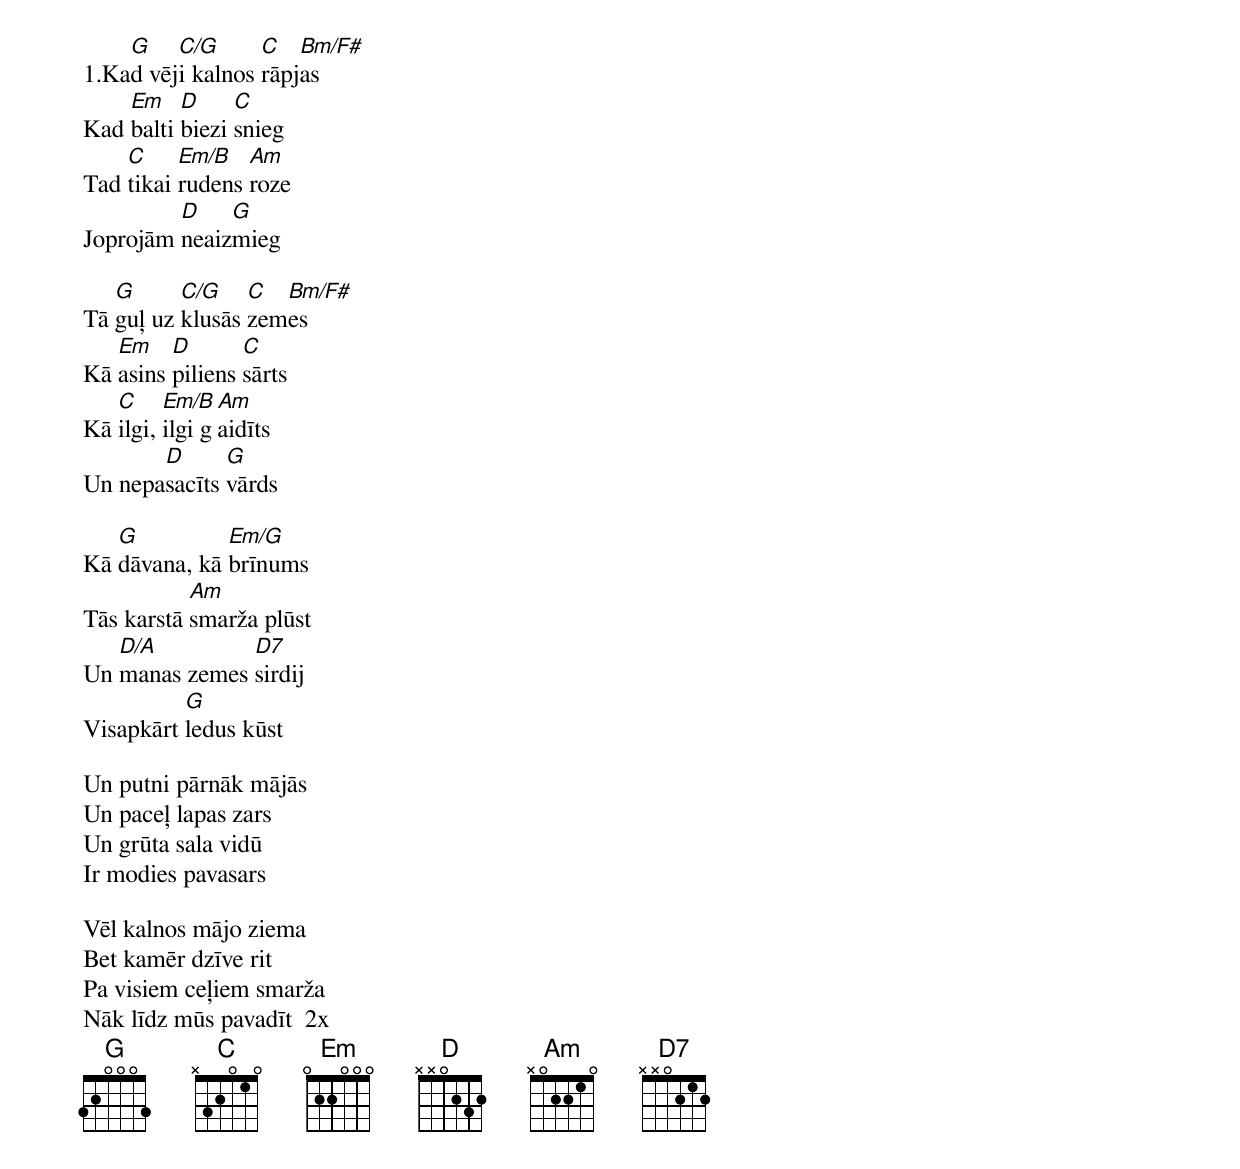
    G    C/G      C   Bm/F#
1.Kad vēji kalnos rāpjas
    Em    D     C
Kad balti biezi snieg
    C     Em/B   Am
Tad tikai rudens roze
         D    G
Joprojām neaizmieg

   G      C/G    C  Bm/F#
Tā guļ uz klusās zemes
   Em    D       C
Kā asins piliens sārts
   C     Em/B  Am
Kā ilgi, ilgi gaidīts
       D      G
Un nepasacīts vārds

   G          Em/G
Kā dāvana, kā brīnums
           Am
Tās karstā smarža plūst
   D/A         D7
Un manas zemes sirdij
          G
Visapkārt ledus kūst

Un putni pārnāk mājās
Un paceļ lapas zars
Un grūta sala vidū
Ir modies pavasars

Vēl kalnos mājo ziema
Bet kamēr dzīve rit
Pa visiem ceļiem smarža
Nāk līdz mūs pavadīt  2x
